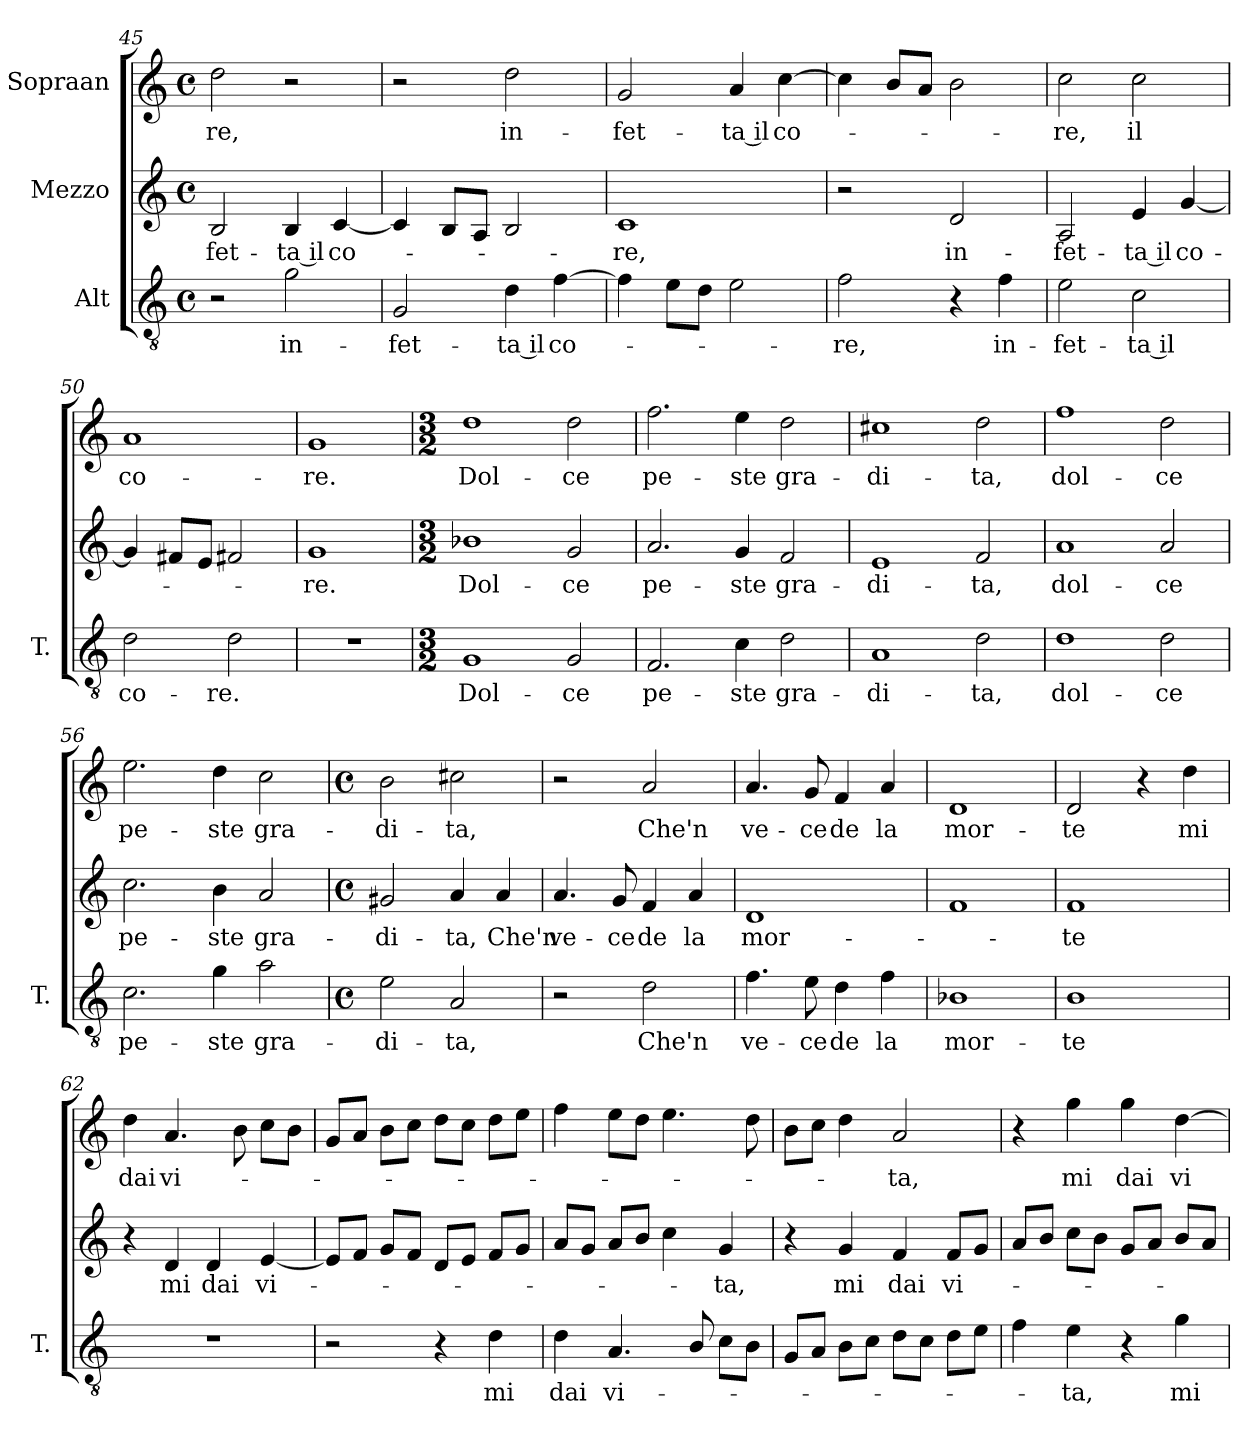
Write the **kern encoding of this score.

**kern	**text	**kern	**text	**kern	**text
*part3	*part3	*part2	*part2	*part1	*part1
*staff3	*staff3	*staff2	*staff2	*staff1	*staff1
*I"Alt	*	*I"Mezzo	*	*I"Sopraan	*
*I'T.	*	*	*	*	*
*clefGv2	*	*clefG2	*	*clefG2	*
*ITrd7c12	*	*	*	*	*
*k[]	*	*k[]	*	*k[]	*
*C:	*	*C:	*	*C:	*
*M4/4	*	*M4/4	*	*M4/4	*
*met(c)	*	*met(c)	*	*met(c)	*
=45	=45	=45	=45	=45	=45
!	!	!	!LO:LY:b	!	!LO:LY:b
2r	.	2B/	-fet-	2dd\	-re,
!	!LO:LY:b	!	!LO:LY:b	!	!
2G\	in-	4B/	-ta il	2r	.
!	!	!	!LO:LY:b	!	!
.	.	[4c/	co-	.	.
!!LO:PB:g=z
=46	=46	=46	=46	=46	=46
!	!LO:LY:b	!	!	!	!
2GG/	-fet-	4c/]	.	2r	.
.	.	8B/L	.	.	.
.	.	8A/J	.	.	.
!	!LO:LY:b	!	!	!	!LO:LY:b
4D\	-ta il	2B/	.	2dd\	in-
!	!LO:LY:b	!	!	!	!
[4F\	co-	.	.	.	.
=47	=47	=47	=47	=47	=47
!	!	!	!LO:LY:b	!	!LO:LY:b
4F\]	.	1c	-re,	2g/	-fet-
8E\L	.	.	.	.	.
8D\J	.	.	.	.	.
!	!	!	!	!	!LO:LY:b
2E\	.	.	.	4a/	-ta il
!	!	!	!	!	!LO:LY:b
.	.	.	.	[4cc\	co-
=48	=48	=48	=48	=48	=48
!	!LO:LY:b	!	!	!	!
2F\	-re,	2r	.	4cc\]	.
.	.	.	.	8b/L	.
.	.	.	.	8a/J	.
!	!	!	!LO:LY:b	!	!
4r	.	2d/	in-	2b\	.
!	!LO:LY:b	!	!	!	!
4F\	in-	.	.	.	.
=49	=49	=49	=49	=49	=49
!	!LO:LY:b	!	!LO:LY:b	!	!LO:LY:b
2E\	-fet-	2A/	-fet-	2cc\	-re,
!	!LO:LY:b	!	!LO:LY:b	!	!LO:LY:b
2C\	-ta il	4e/	-ta il	2cc\	il
!	!	!	!LO:LY:b	!	!
.	.	[4g/	co-	.	.
=50	=50	=50	=50	=50	=50
!	!LO:LY:b	!	!	!	!LO:LY:b
2D\	co-	4g/]	.	1a	co-
.	.	8f#X/L	.	.	.
.	.	8e/J	.	.	.
!	!LO:LY:b	!	!	!	!
2D\	-re.	2f#X/	.	.	.
=51	=51	=51	=51	=51	=51
!	!	!	!LO:LY:b	!	!LO:LY:b
1r	.	1g	-re.	1g	-re.
!!LO:LB:g=z
=52	=52	=52	=52	=52	=52
*M3/2	*	*M3/2	*	*M3/2	*
!	!LO:LY:b	!	!LO:LY:b	!	!LO:LY:b
1GG	Dol-	1b-X	Dol-	1dd	Dol-
!	!LO:LY:b	!	!LO:LY:b	!	!LO:LY:b
2GG/	-ce	2g/	-ce	2dd\	-ce
=53	=53	=53	=53	=53	=53
!	!LO:LY:b	!	!LO:LY:b	!	!LO:LY:b
2.FF/	pe-	2.a/	pe-	2.ff\	pe-
!	!LO:LY:b	!	!LO:LY:b	!	!LO:LY:b
4C\	-ste	4g/	-ste	4ee\	-ste
!	!LO:LY:b	!	!LO:LY:b	!	!LO:LY:b
2D\	gra-	2f/	gra-	2dd\	gra-
=54	=54	=54	=54	=54	=54
!	!LO:LY:b	!	!LO:LY:b	!	!LO:LY:b
1AA	-di-	1e	-di-	1cc#X	-di-
!	!LO:LY:b	!	!LO:LY:b	!	!LO:LY:b
2D\	-ta,	2f/	-ta,	2dd\	-ta,
=55	=55	=55	=55	=55	=55
!	!LO:LY:b	!	!LO:LY:b	!	!LO:LY:b
1D	dol-	1a	dol-	1ff	dol-
!	!LO:LY:b	!	!LO:LY:b	!	!LO:LY:b
2D\	-ce	2a/	-ce	2dd\	-ce
=56	=56	=56	=56	=56	=56
!	!LO:LY:b	!	!LO:LY:b	!	!LO:LY:b
2.C\	pe-	2.cc\	pe-	2.ee\	pe-
!	!LO:LY:b	!	!LO:LY:b	!	!LO:LY:b
4G\	-ste	4b\	-ste	4dd\	-ste
!	!LO:LY:b	!	!LO:LY:b	!	!LO:LY:b
2A\	gra-	2a/	gra-	2cc\	gra-
=57	=57	=57	=57	=57	=57
*M4/4	*	*M4/4	*	*M4/4	*
*met(c)	*	*met(c)	*	*met(c)	*
!	!LO:LY:b	!	!LO:LY:b	!	!LO:LY:b
2E\	-di-	2g#X/	-di-	2b\	-di-
!	!LO:LY:b	!	!LO:LY:b	!	!LO:LY:b
2AA/	-ta,	4a/	-ta,	2cc#X\	-ta,
!	!	!	!LO:LY:b	!	!
.	.	4a/	Che'n	.	.
!!LO:LB:g=z
=58	=58	=58	=58	=58	=58
!	!	!	!LO:LY:b	!	!
2r	.	4.a/	ve-	2r	.
!	!	!	!LO:LY:b	!	!
.	.	8g/	-ce	.	.
!	!LO:LY:b	!	!LO:LY:b	!	!LO:LY:b
2D\	Che'n	4f/	de	2a/	Che'n
!	!	!	!LO:LY:b	!	!
.	.	4a/	la	.	.
=59	=59	=59	=59	=59	=59
!	!LO:LY:b	!	!LO:LY:b	!	!LO:LY:b
4.F\	ve-	1d	mor-	4.a/	ve-
!	!LO:LY:b	!	!	!	!LO:LY:b
8E\	-ce	.	.	8g/	-ce
!	!LO:LY:b	!	!	!	!LO:LY:b
4D\	de	.	.	4f/	de
!	!LO:LY:b	!	!	!	!LO:LY:b
4F\	la	.	.	4a/	la
=60	=60	=60	=60	=60	=60
!	!LO:LY:b	!	!	!	!LO:LY:b
1BB-X	mor-	1f	.	1d	mor-
=61	=61	=61	=61	=61	=61
!	!LO:LY:b	!	!LO:LY:b	!	!LO:LY:b
1BB	-te	1f	-te	2d/	-te
.	.	.	.	4r	.
!	!	!	!	!	!LO:LY:b
.	.	.	.	4dd\	mi
=62	=62	=62	=62	=62	=62
!	!	!	!	!	!LO:LY:b
1r	.	4r	.	4dd\	dai
!	!	!	!LO:LY:b	!	!LO:LY:b
.	.	4d/	mi	4.a/	vi-
!	!	!	!LO:LY:b	!	!
.	.	4d/	dai	.	.
.	.	.	.	8b\	.
!	!	!	!LO:LY:b	!	!
.	.	[4e/	vi-	8cc\L	.
.	.	.	.	8b\J	.
=63	=63	=63	=63	=63	=63
2r	.	8e/L]	.	8g/L	.
.	.	8f/J	.	8a/J	.
.	.	8g/L	.	8b\L	.
.	.	8f/J	.	8cc\J	.
4r	.	8d/L	.	8dd\L	.
.	.	8e/J	.	8cc\J	.
!	!LO:LY:b	!	!	!	!
4D\	mi	8f/L	.	8dd\L	.
.	.	8g/J	.	8ee\J	.
!!LO:LB:g=z
=64	=64	=64	=64	=64	=64
!	!LO:LY:b	!	!	!	!
4D\	dai	8a/L	.	4ff\	.
.	.	8g/J	.	.	.
!	!LO:LY:b	!	!	!	!
4.AA/	vi-	8a/L	.	8ee\L	.
.	.	8b/J	.	8dd\J	.
.	.	4cc\	.	4.ee\	.
8BB/	.	.	.	.	.
!	!	!	!LO:LY:b	!	!
8C\L	.	4g/	-ta,	.	.
8BB\J	.	.	.	8dd\	.
=65	=65	=65	=65	=65	=65
8GG/L	.	4r	.	8b\L	.
8AA/J	.	.	.	8cc\J	.
!	!	!	!LO:LY:b	!	!
8BB\L	.	4g/	mi	4dd\	.
8C\J	.	.	.	.	.
!	!	!	!LO:LY:b	!	!LO:LY:b
8D\L	.	4f/	dai	2a/	-ta,
8C\J	.	.	.	.	.
!	!	!	!LO:LY:b	!	!
8D\L	.	8f/L	vi-	.	.
8E\J	.	8g/J	.	.	.
=66	=66	=66	=66	=66	=66
4F\	.	8a/L	.	4r	.
.	.	8b/J	.	.	.
!	!LO:LY:b	!	!	!	!LO:LY:b
4E\	-ta,	8cc\L	.	4gg\	mi
.	.	8b\J	.	.	.
!	!	!	!	!	!LO:LY:b
4r	.	8g/L	.	4gg\	dai
.	.	8a/J	.	.	.
!	!LO:LY:b	!	!	!	!LO:LY:b
4G\	mi	8b/L	.	[4dd\	vi-
.	.	8a/J	.	.	.
=	=	=	=	=	=
*-	*-	*-	*-	*-	*-
